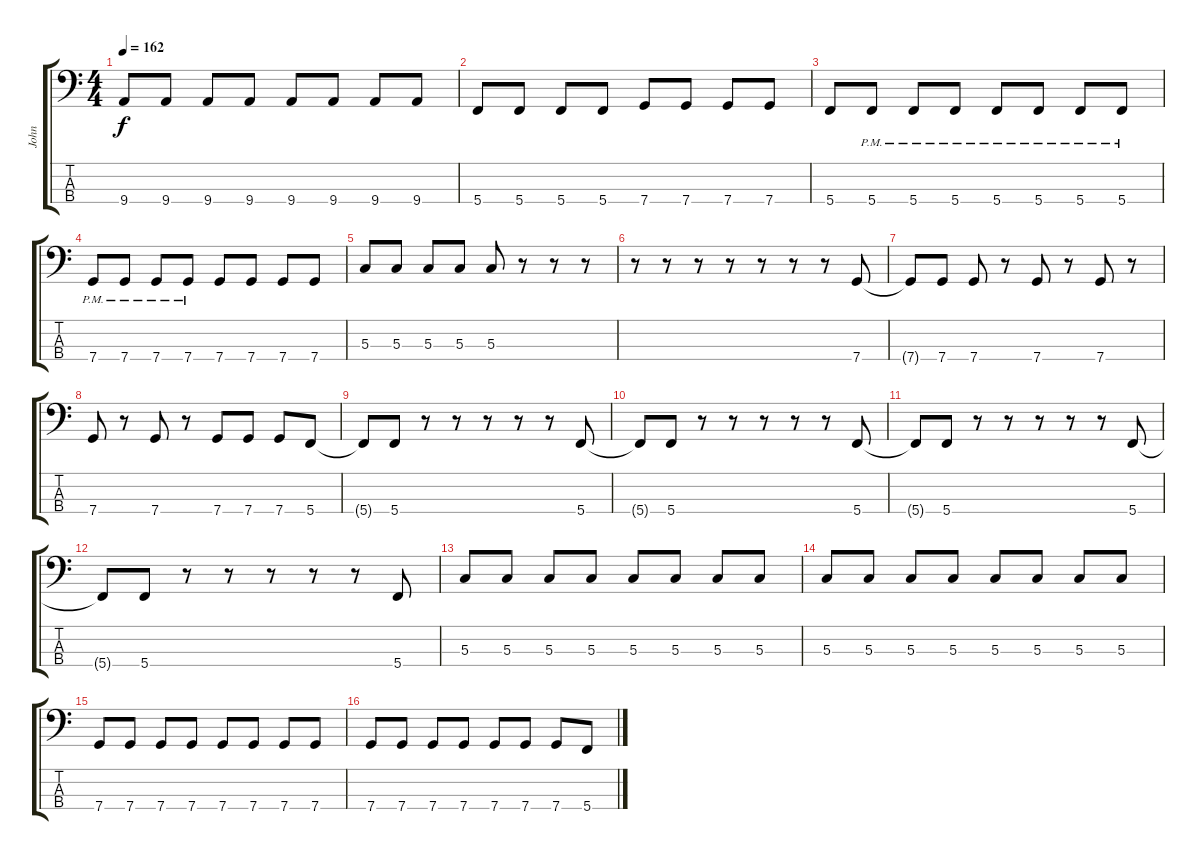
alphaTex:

\track ("John" "John") {instrument electricbassfinger}
\staff {score tabs}
\tuning (F2 C2 G1 C1) {hide}
\ts (4 4)
\tempo 162
\clef f4
\ks c
9.4.8{dy f} 9.4.8 9.4.8 9.4.8 9.4.8 9.4.8 9.4.8 9.4.8 |
5.4.8 5.4.8 5.4.8 5.4.8 7.4.8 7.4.8 7.4.8 7.4.8 |
5.4.8 5.4{pm}.8 5.4{pm}.8 5.4{pm}.8 5.4{pm}.8 5.4{pm}.8 5.4{pm}.8 5.4{pm}.8 |
7.4{pm}.8 7.4{pm}.8 7.4{pm}.8 7.4{pm}.8 7.4.8 7.4.8 7.4.8 7.4.8 |
5.3.8 5.3.8 5.3.8 5.3.8 5.3.8 r.8 r.8 r.8 |
r.8 r.8 r.8 r.8 r.8 r.8 r.8 7.4.8 |
7.4{t}.8 7.4.8 7.4.8 r.8 7.4.8 r.8 7.4.8 r.8 |
7.4.8 r.8 7.4.8 r.8 7.4.8 7.4.8 7.4.8 5.4.8 |
5.4{t}.8 5.4.8 r.8 r.8 r.8 r.8 r.8 5.4.8 |
5.4{t}.8 5.4.8 r.8 r.8 r.8 r.8 r.8 5.4.8 |
5.4{t}.8 5.4.8 r.8 r.8 r.8 r.8 r.8 5.4.8 |
5.4{t}.8 5.4.8 r.8 r.8 r.8 r.8 r.8 5.4.8 |
5.3.8 5.3.8 5.3.8 5.3.8 5.3.8 5.3.8 5.3.8 5.3.8 |
5.3.8 5.3.8 5.3.8 5.3.8 5.3.8 5.3.8 5.3.8 5.3.8 |
7.4.8 7.4.8 7.4.8 7.4.8 7.4.8 7.4.8 7.4.8 7.4.8 |
7.4.8 7.4.8 7.4.8 7.4.8 7.4.8 7.4.8 7.4.8 5.4.8
